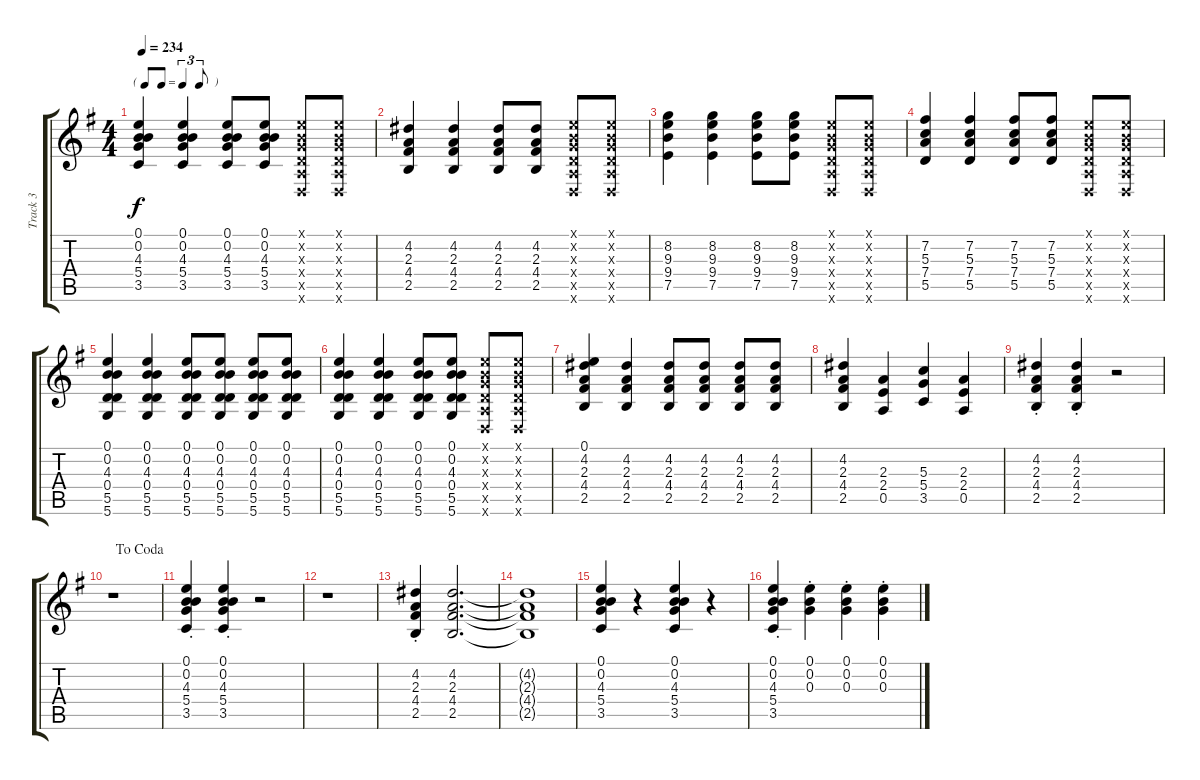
\track ("Track 3" "Track 3") {instrument electricguitarclean}
\staff {score tabs}
\tuning (E4 B3 G3 D3 A2 D2) {hide}
\ts (4 4)
\tf triplet8th
\tempo 234
\clef g2
\ks g
(0.1 0.2 4.3 5.4 3.5).4{dy f} (0.1 0.2 4.3 5.4 3.5).4 (0.1 0.2 4.3 5.4 3.5).8 (0.1 0.2 4.3 5.4 3.5).8 (0.1{x} 0.2{x} 0.3{x} 0.4{x} 0.5{x} 0.6{x}).8 (0.1{x} 0.2{x} 0.3{x} 0.4{x} 0.5{x} 0.6{x}).8 |
(4.2 2.3 4.4 2.5).4 (4.2 2.3 4.4 2.5).4 (4.2 2.3 4.4 2.5).8 (4.2 2.3 4.4 2.5).8 (0.1{x} 0.2{x} 0.3{x} 0.4{x} 0.5{x} 0.6{x}).8 (0.1{x} 0.2{x} 0.3{x} 0.4{x} 0.5{x} 0.6{x}).8 |
(8.2 9.3 9.4 7.5).4 (8.2 9.3 9.4 7.5).4 (8.2 9.3 9.4 7.5).8 (8.2 9.3 9.4 7.5).8 (0.1{x} 0.2{x} 0.3{x} 0.4{x} 0.5{x} 0.6{x}).8 (0.1{x} 0.2{x} 0.3{x} 0.4{x} 0.5{x} 0.6{x}).8 |
(7.2 5.3 7.4 5.5).4 (7.2 5.3 7.4 5.5).4 (7.2 5.3 7.4 5.5).8 (7.2 5.3 7.4 5.5).8 (0.1{x} 0.2{x} 0.3{x} 0.4{x} 0.5{x} 0.6{x}).8 (0.1{x} 0.2{x} 0.3{x} 0.4{x} 0.5{x} 0.6{x}).8 |
(0.1 0.2 4.3 0.4 5.5 5.6).4 (0.1 0.2 4.3 0.4 5.5 5.6).4 (0.1 0.2 4.3 0.4 5.5 5.6).8 (0.1 0.2 4.3 0.4 5.5 5.6).8 (0.1 0.2 4.3 0.4 5.5 5.6).8 (0.1 0.2 4.3 0.4 5.5 5.6).8 |
(0.1 0.2 4.3 0.4 5.5 5.6).4 (0.1 0.2 4.3 0.4 5.5 5.6).4 (0.1 0.2 4.3 0.4 5.5 5.6).8 (0.1 0.2 4.3 0.4 5.5 5.6).8 (0.1{x} 0.2{x} 0.3{x} 0.4{x} 0.5{x} 0.6{x}).8 (0.1{x} 0.2{x} 0.3{x} 0.4{x} 0.5{x} 0.6{x}).8 |
(0.1 4.2 2.3 4.4 2.5).4 (4.2 2.3 4.4 2.5).4 (4.2 2.3 4.4 2.5).8 (4.2 2.3 4.4 2.5).8 (4.2 2.3 4.4 2.5).8 (4.2 2.3 4.4 2.5).8 |
(4.2 2.3 4.4 2.5).4 (2.3 2.4 0.5).4 (5.3 5.4 3.5).4 (2.3 2.4 0.5).4 |
(4.2 2.3 4.4 2.5{st}).4 (4.2 2.3 4.4 2.5{st}).4 r.2 |
\jump dacoda
r.1 |
(0.1 0.2 4.3 5.4 3.5{st}).4 (0.1 0.2 4.3 5.4 3.5{st}).4 r.2 |
r.1 |
(4.2{st} 2.3 4.4 2.5).4 (4.2 2.3 4.4 2.5).2{d} |
(4.2{t} 2.3{t} 4.4{t} 2.5{t}).1 |
(0.1 0.2 4.3 5.4 3.5).4 r.4 (0.1 0.2 4.3 5.4 3.5).4 r.4 |
(0.1{st} 0.2{st} 4.3{st} 5.4{st} 3.5{st}).4 (0.1{st} 0.2{st} 0.3{st}).4 (0.1{st} 0.2{st} 0.3{st}).4 (0.1{st} 0.2{st} 0.3{st}).4
